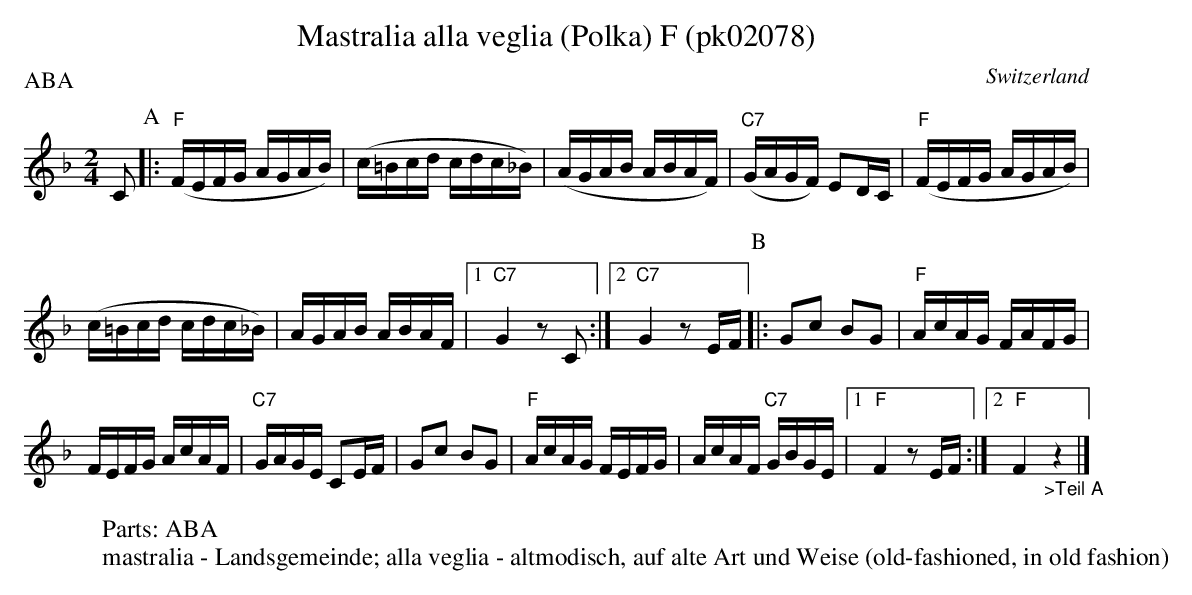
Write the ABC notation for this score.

X:1
T:Mastralia alla veglia (Polka) F (pk02078)
O:Switzerland
P:ABA
M:2/4
L:1/16
K:F %%MIDI gchordon
C2 [P:A] |: ("F"FEFG AGAB) | (c=Bcd cdc_B) | (AGAB ABAF) | ("C7"GAGF) E2DC | ("F"FEFG AGAB) |
(c=Bcd cdc_B) | AGAB ABAF |1 "C7"G4z2C2  :|2 "C7"G4z2EF [P:B] |: G2c2 B2G2 | "F"AcAG FAFG |
FEFG AcAF | "C7"GAGE C2EF | G2c2 B2G2 | "F"AcAG FEFG | AcAF "C7"GBGE |1 "F"F4 z2EF :|2 "F"F4"_>Teil A"z4 |]
W:Parts: ABA
W:mastralia - Landsgemeinde; alla veglia - altmodisch, auf alte Art und Weise (old-fashioned, in old fashion)
